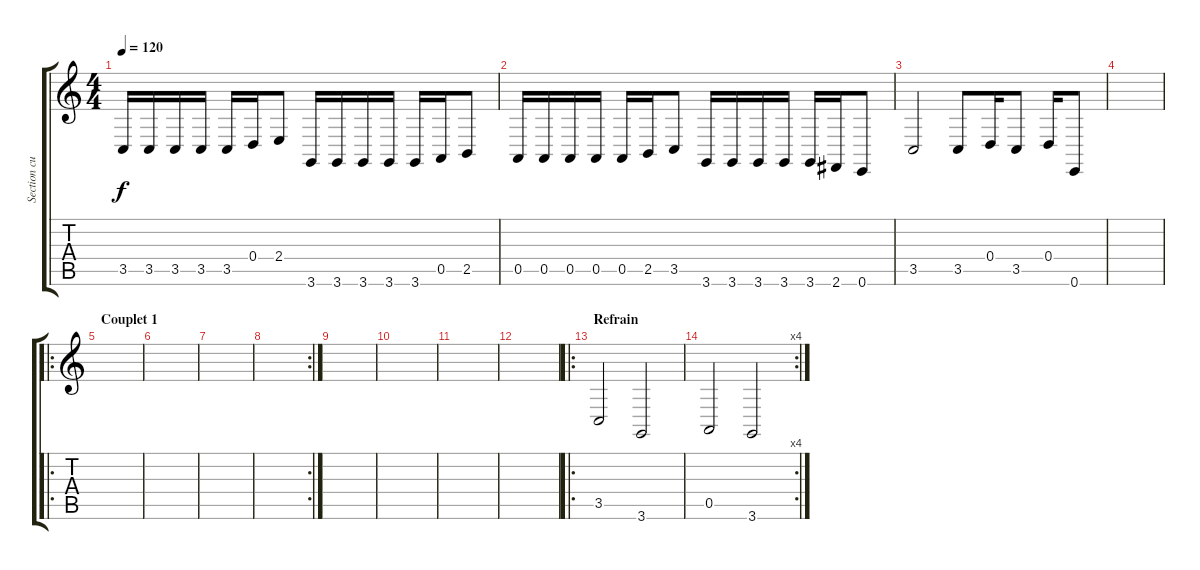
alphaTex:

\track ("Section cuivre ( trombone )" "Section cu") {instrument trombone}
\staff {score tabs}
\tuning (E4 B3 G3 D3 A2 E2) {hide}
\ts (4 4)
\section ("" "")
\tempo 120
\clef g2
\ks c
3.5.16{dy f} 3.5.16 3.5.16 3.5.16 3.5.16 0.4.16 2.4.8 3.6.16 3.6.16 3.6.16 3.6.16 3.6.16 0.5.16 2.5.8 |
0.5.16 0.5.16 0.5.16 0.5.16 0.5.16 2.5.16 3.5.8 3.6.16 3.6.16 3.6.16 3.6.16 3.6.16 2.6.16 0.6.8 |
3.5.2 3.5.8 0.4.16 3.5.8 0.4.16 0.6.8 |
|
\ro
\section ("" "Couplet 1")
|
|
|
\rc 2
|
|
|
|
|
\ro
\section ("" "Refrain")
3.5.2 3.6.2 |
\rc 4
0.5.2 3.6.2
